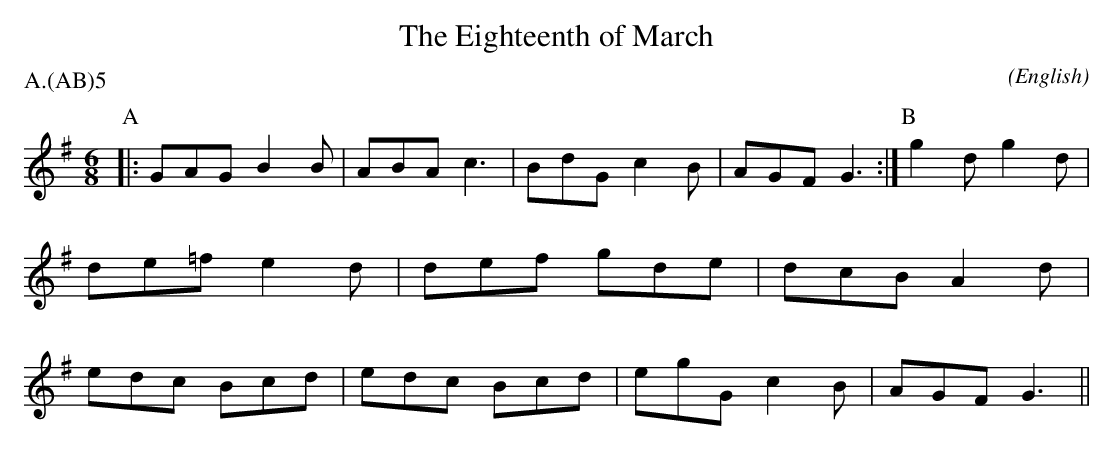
X:1
T:The Eighteenth of March
M:6/8
C:
O:English
P:A.(AB)5
L:1/8
K:G
P:A
|:\
GAG  B2 B|ABA  c3|BdG c2 B|AGF G3:|\
P:B
g2 d g2 d|de=f e2 d|def gde|dcB A2 d|\
edc  Bcd|edc  Bcd|egG c2 B|AGF G3||
